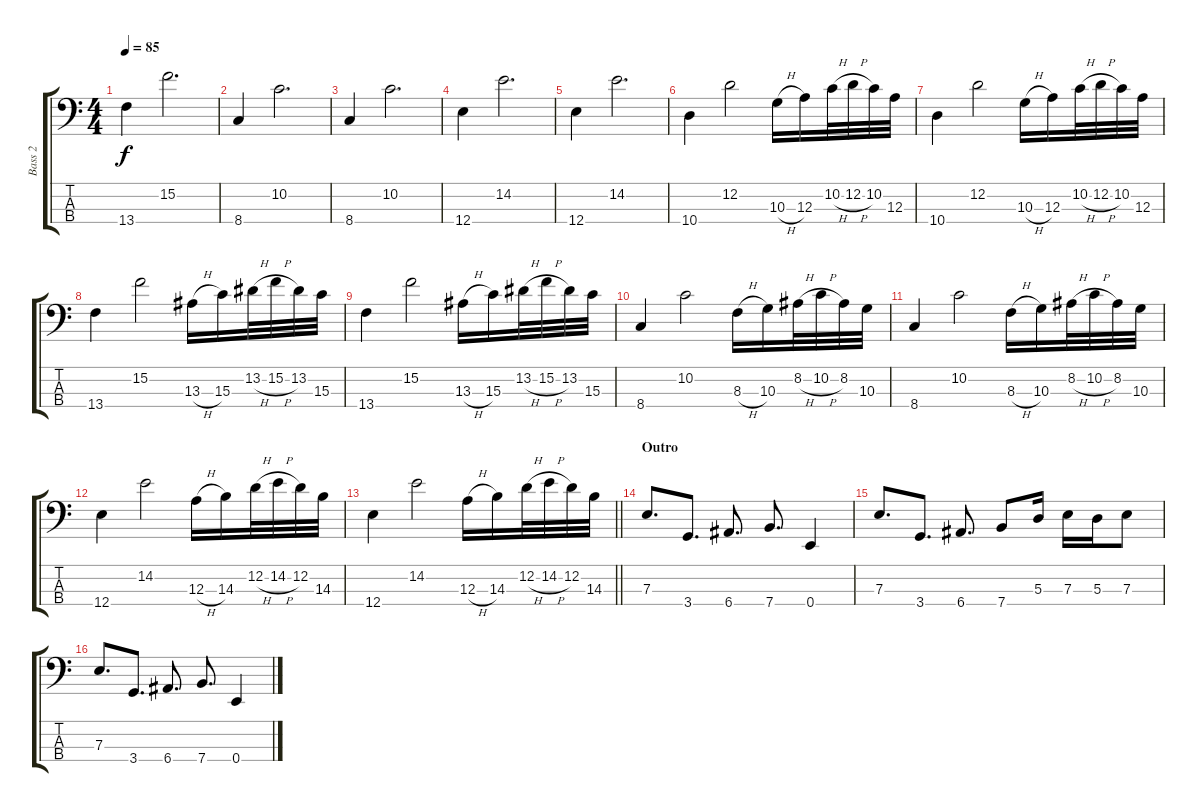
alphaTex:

\track ("Bass 2" "Bass 2") {instrument electricbassfinger}
\staff {score tabs}
\tuning (G2 D2 A1 E1) {hide}
\ts (4 4)
\tempo 85
\clef f4
\ks c
13.4.4{dy f} 15.2.2{d} |
8.4.4 10.2.2{d} |
8.4.4 10.2.2{d} |
12.4.4 14.2.2{d} |
12.4.4 14.2.2{d} |
10.4.4 12.2.2 10.3{h}.16 12.3.16 10.2{h}.32 12.2{h}.32 10.2.32 12.3.32 |
10.4.4 12.2.2 10.3{h}.16 12.3.16 10.2{h}.32 12.2{h}.32 10.2.32 12.3.32 |
13.4.4 15.2.2 13.3{h}.16 15.3.16 13.2{h}.32 15.2{h}.32 13.2.32 15.3.32 |
13.4.4 15.2.2 13.3{h}.16 15.3.16 13.2{h}.32 15.2{h}.32 13.2.32 15.3.32 |
8.4.4 10.2.2 8.3{h}.16 10.3.16 8.2{h}.32 10.2{h}.32 8.2.32 10.3.32 |
8.4.4 10.2.2 8.3{h}.16 10.3.16 8.2{h}.32 10.2{h}.32 8.2.32 10.3.32 |
12.4.4 14.2.2 12.3{h}.16 14.3.16 12.2{h}.32 14.2{h}.32 12.2.32 14.3.32 |
\barLineRight lightlight
12.4.4 14.2.2 12.3{h}.16 14.3.16 12.2{h}.32 14.2{h}.32 12.2.32 14.3.32 |
\section ("" "Outro")
7.3.8{d} 3.4.8{d} 6.4.8{d} 7.4.8{d} 0.4.4 |
7.3.8{d} 3.4.8{d} 6.4.8{d} 7.4.8 5.3.16 7.3.16 5.3.16 7.3.8 |
7.3.8{d} 3.4.8{d} 6.4.8{d} 7.4.8{d} 0.4.4
